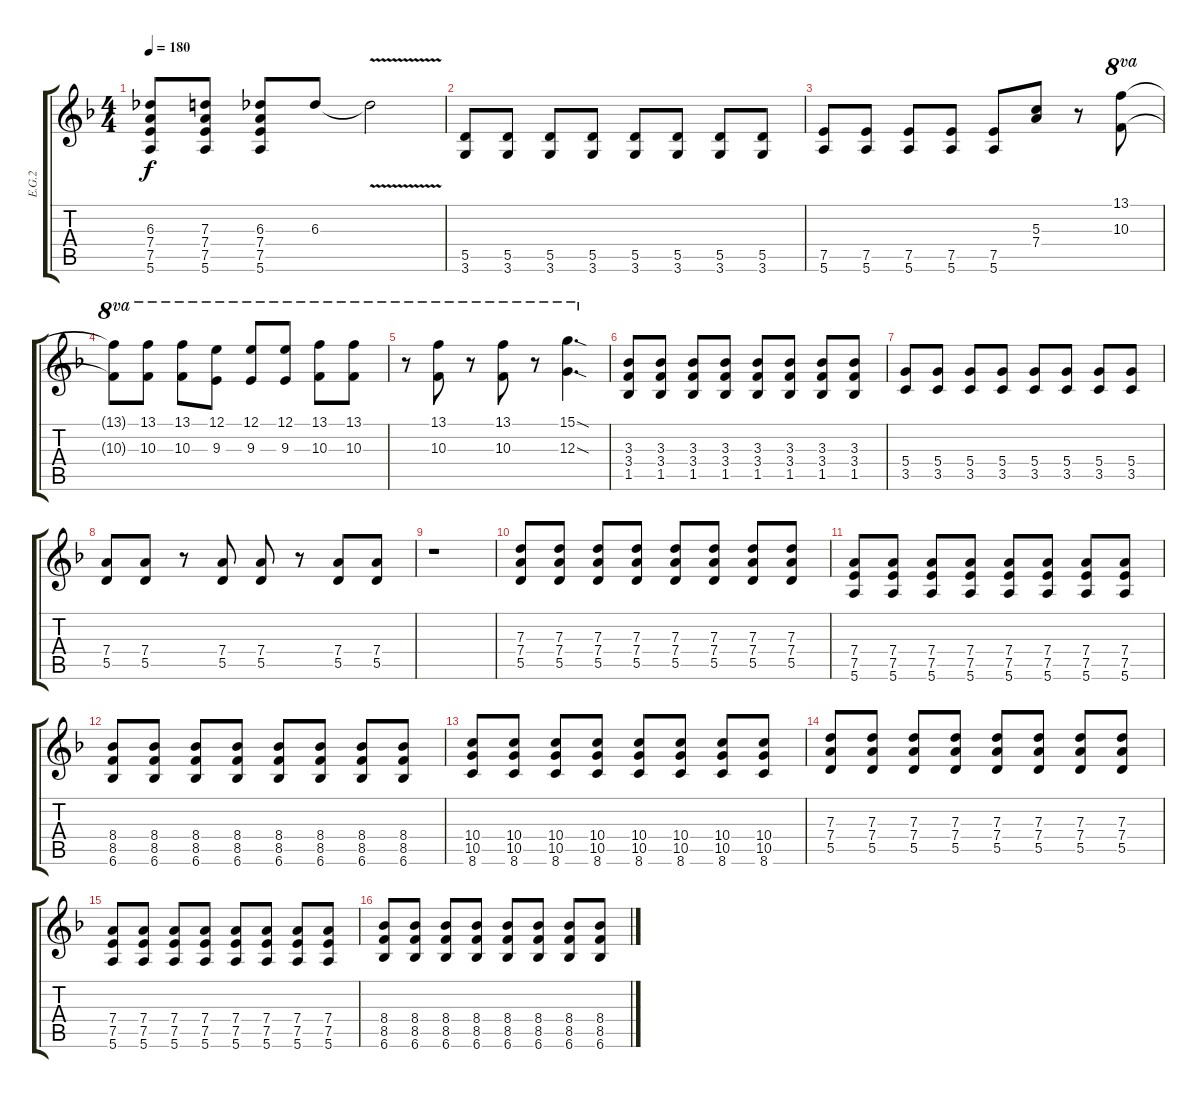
\track ("E.G.2" "E.G.2") {instrument distortionguitar}
\staff {score tabs}
\tuning (E4 B3 G3 D3 A2 E2) {hide}
\ts (4 4)
\tempo 180
\clef g2
\ks f
(6.3{t} 7.4{t} 7.5{t} 5.6{t}).8{dy f} (7.3 7.4 7.5 5.6).8 (6.3 7.4 7.5 5.6).8 6.3.8 6.3{v t}.2 |
(5.5 3.6).8 (5.5 3.6).8 (5.5 3.6).8 (5.5 3.6).8 (5.5 3.6).8 (5.5 3.6).8 (5.5 3.6).8 (5.5 3.6).8 |
(7.5 5.6).8 (7.5 5.6).8 (7.5 5.6).8 (7.5 5.6).8 (7.5 5.6).8 (5.3 7.4).8 r.8 (13.1 10.3).8{ot 8va} |
(13.1{t} 10.3{t}).8{ot 8va} (13.1 10.3).8{ot 8va} (13.1 10.3).8{ot 8va} (12.1 9.3).8{ot 8va} (12.1 9.3).8{ot 8va} (12.1 9.3).8{ot 8va} (13.1 10.3).8{ot 8va} (13.1 10.3).8{ot 8va} |
r.8{ot 8va} (13.1 10.3).8{ot 8va} r.8{ot 8va} (13.1 10.3).8{ot 8va} r.8{ot 8va} (15.1{sod} 12.3{sod}).4{d ot 8va} |
(3.3 3.4 1.5).8 (3.3 3.4 1.5).8 (3.3 3.4 1.5).8 (3.3 3.4 1.5).8 (3.3 3.4 1.5).8 (3.3 3.4 1.5).8 (3.3 3.4 1.5).8 (3.3 3.4 1.5).8 |
(5.4 3.5).8 (5.4 3.5).8 (5.4 3.5).8 (5.4 3.5).8 (5.4 3.5).8 (5.4 3.5).8 (5.4 3.5).8 (5.4 3.5).8 |
(7.4 5.5).8 (7.4 5.5).8 r.8 (7.4 5.5).8 (7.4 5.5).8 r.8 (7.4 5.5).8 (7.4 5.5).8 |
r.1 |
(7.3 7.4 5.5).8 (7.3 7.4 5.5).8 (7.3 7.4 5.5).8 (7.3 7.4 5.5).8 (7.3 7.4 5.5).8 (7.3 7.4 5.5).8 (7.3 7.4 5.5).8 (7.3 7.4 5.5).8 |
(7.4 7.5 5.6).8 (7.4 7.5 5.6).8 (7.4 7.5 5.6).8 (7.4 7.5 5.6).8 (7.4 7.5 5.6).8 (7.4 7.5 5.6).8 (7.4 7.5 5.6).8 (7.4 7.5 5.6).8 |
(8.4 8.5 6.6).8 (8.4 8.5 6.6).8 (8.4 8.5 6.6).8 (8.4 8.5 6.6).8 (8.4 8.5 6.6).8 (8.4 8.5 6.6).8 (8.4 8.5 6.6).8 (8.4 8.5 6.6).8 |
(10.4 10.5 8.6).8 (10.4 10.5 8.6).8 (10.4 10.5 8.6).8 (10.4 10.5 8.6).8 (10.4 10.5 8.6).8 (10.4 10.5 8.6).8 (10.4 10.5 8.6).8 (10.4 10.5 8.6).8 |
(7.3 7.4 5.5).8 (7.3 7.4 5.5).8 (7.3 7.4 5.5).8 (7.3 7.4 5.5).8 (7.3 7.4 5.5).8 (7.3 7.4 5.5).8 (7.3 7.4 5.5).8 (7.3 7.4 5.5).8 |
(7.4 7.5 5.6).8 (7.4 7.5 5.6).8 (7.4 7.5 5.6).8 (7.4 7.5 5.6).8 (7.4 7.5 5.6).8 (7.4 7.5 5.6).8 (7.4 7.5 5.6).8 (7.4 7.5 5.6).8 |
(8.4 8.5 6.6).8 (8.4 8.5 6.6).8 (8.4 8.5 6.6).8 (8.4 8.5 6.6).8 (8.4 8.5 6.6).8 (8.4 8.5 6.6).8 (8.4 8.5 6.6).8 (8.4 8.5 6.6).8
